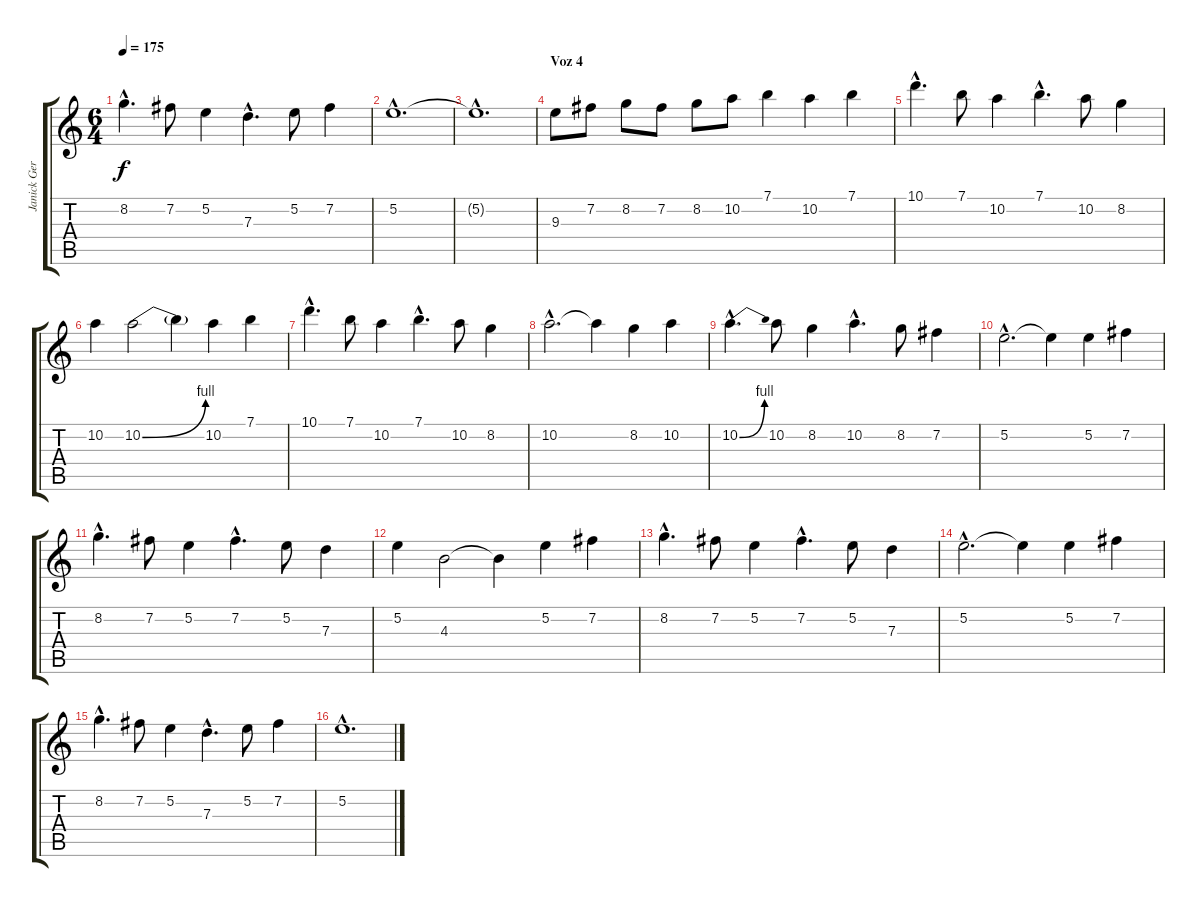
\track ("Janick Gers" "Janick Ger") {instrument electricguitarclean}
\staff {score tabs}
\tuning (E4 B3 G3 D3 A2 E2) {hide}
\ts (6 4)
\tempo 175
\clef g2
\ks c
8.2{hac}.4{d dy f} 7.2.8 5.2.4 7.3{hac}.4{d} 5.2.8 7.2.4 |
5.2{hac}.1{d} |
5.2{hac t}.1{d} |
\section ("" "Voz 4")
9.3.8 7.2.8 8.2.8 7.2.8 8.2.8 10.2.8 7.1.4 10.2.4 7.1.4 |
10.1{hac}.4{d} 7.1.8 10.2.4 7.1{hac}.4{d} 10.2.8 8.2.4 |
10.2.4 10.2{be (bend 0 0 60 4)}.2 10.2{t}.4 10.2.4 7.1.4 |
10.1{hac}.4{d} 7.1.8 10.2.4 7.1{hac}.4{d} 10.2.8 8.2.4 |
10.2{hac}.2{d} 10.2{t}.4 8.2.4 10.2.4 |
10.2{be (bend 0 0 60 4) hac}.4{d} 10.2.8 8.2.4 10.2{hac}.4{d} 8.2.8 7.2.4 |
5.2{hac}.2{d} 5.2{t}.4 5.2.4 7.2.4 |
8.2{hac}.4{d} 7.2.8 5.2.4 7.2{hac}.4{d} 5.2.8 7.3.4 |
5.2.4 4.3.2 4.3{t}.4 5.2.4 7.2.4 |
8.2{hac}.4{d} 7.2.8 5.2.4 7.2{hac}.4{d} 5.2.8 7.3.4 |
5.2{hac}.2{d} 5.2{t}.4 5.2.4 7.2.4 |
8.2{hac}.4{d} 7.2.8 5.2.4 7.3{hac}.4{d} 5.2.8 7.2.4 |
5.2{hac}.1{d}
